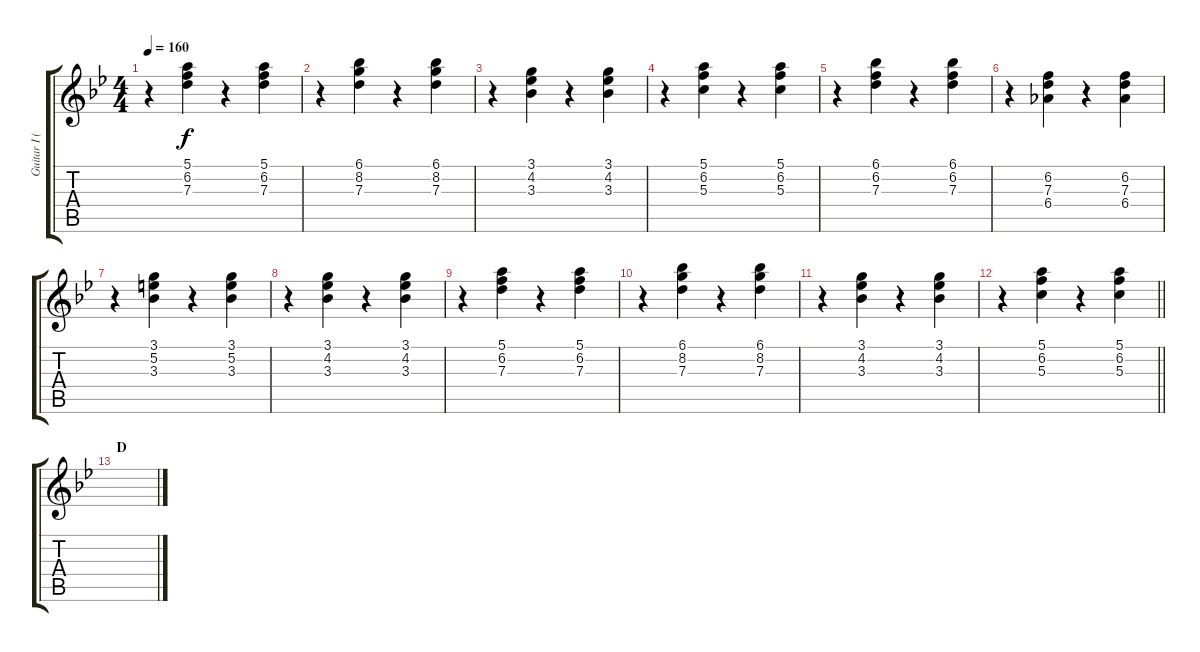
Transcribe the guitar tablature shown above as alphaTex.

\track ("Guitar I (Hirasawa Yui)" "Guitar I (") {instrument electricguitarclean}
\staff {score tabs}
\tuning (E4 B3 G3 D3 A2 E2) {hide}
\ts (4 4)
\tempo 160
\clef g2
\ks bb
r.4{dy f} (5.1 6.2 7.3).4 r.4 (5.1 6.2 7.3).4 |
r.4 (6.1 8.2 7.3).4 r.4 (6.1 8.2 7.3).4 |
r.4 (3.1 4.2 3.3).4 r.4 (3.1 4.2 3.3).4 |
r.4 (5.1 6.2 5.3).4 r.4 (5.1 6.2 5.3).4 |
r.4 (6.1 6.2 7.3).4 r.4 (6.1 6.2 7.3).4 |
r.4 (6.2 7.3 6.4).4 r.4 (6.2 7.3 6.4).4 |
r.4 (3.1 5.2 3.3).4 r.4 (3.1 5.2 3.3).4 |
r.4 (3.1 4.2 3.3).4 r.4 (3.1 4.2 3.3).4 |
r.4 (5.1 6.2 7.3).4 r.4 (5.1 6.2 7.3).4 |
r.4 (6.1 8.2 7.3).4 r.4 (6.1 8.2 7.3).4 |
r.4 (3.1 4.2 3.3).4 r.4 (3.1 4.2 3.3).4 |
\barLineRight lightlight
r.4 (5.1 6.2 5.3).4 r.4 (5.1 6.2 5.3).4 |
\section ("" "D")
